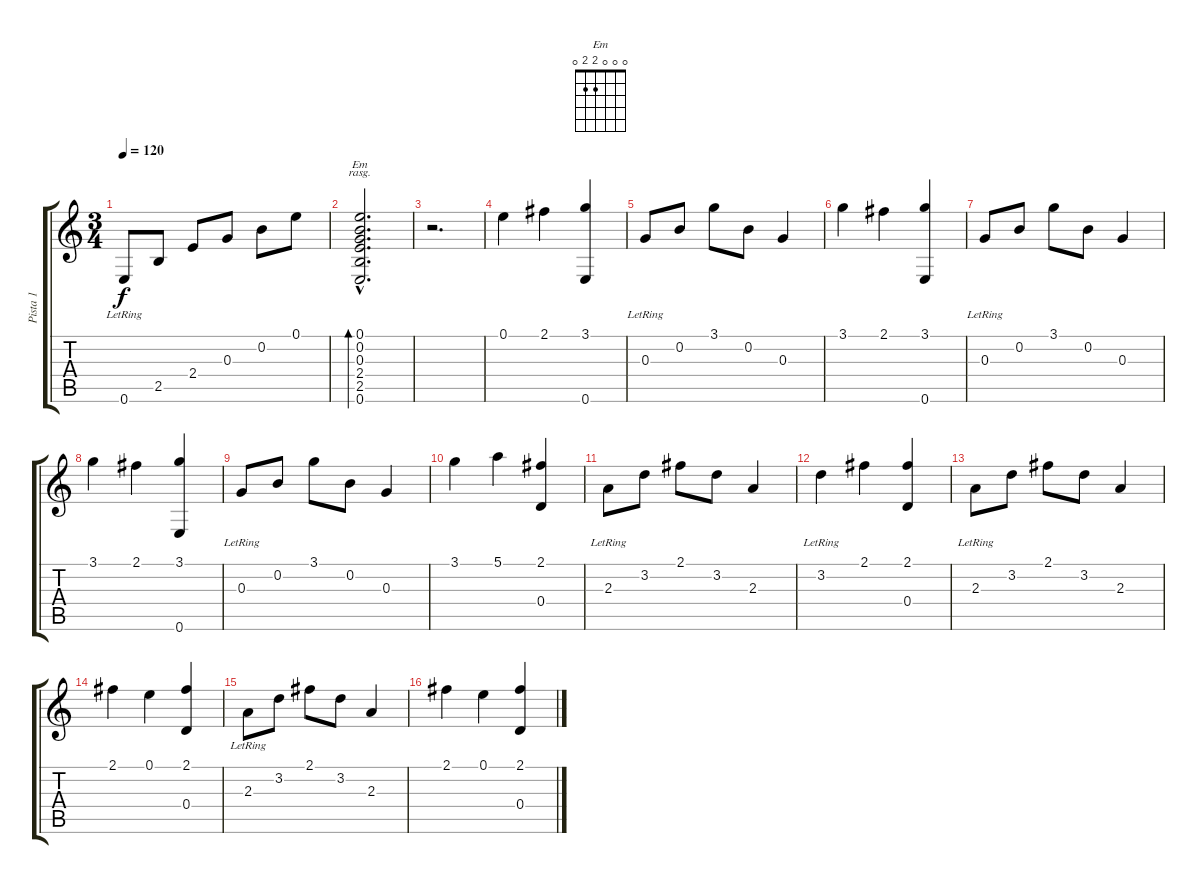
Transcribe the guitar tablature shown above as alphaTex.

\track ("Pista 1" "Pista 1") {instrument acousticguitarnylon}
\staff {score tabs}
\tuning (E4 B3 G3 D3 A2 E2) {hide}
\chord ("Em" 0 0 0 2 2 0)
\ts (3 4)
\tempo 120
\clef g2
\ks c
0.6{lr}.8{dy f instrument acousticguitarnylon} 2.5.8 2.4.8 0.3.8 0.2.8 0.1.8 |
(0.1{hac} 0.2{hac} 0.3{hac} 2.4{hac} 2.5{hac} 0.6{hac}).2{d bd 480 ch "Em" rasg ii} |
r.2{d} |
0.1.4 2.1.4 (3.1 0.6).4 |
0.3{lr}.8 0.2.8 3.1.8 0.2.8 0.3.4 |
3.1.4 2.1.4 (3.1 0.6).4 |
0.3{lr}.8 0.2.8 3.1.8 0.2.8 0.3.4 |
3.1.4 2.1.4 (3.1 0.6).4 |
0.3{lr}.8 0.2.8 3.1.8 0.2.8 0.3.4 |
3.1.4 5.1.4 (2.1 0.4).4 |
2.3{lr}.8 3.2.8 2.1.8 3.2.8 2.3.4 |
3.2{lr}.4 2.1.4 (2.1 0.4).4 |
2.3{lr}.8 3.2.8 2.1.8 3.2.8 2.3.4 |
2.1.4 0.1.4 (2.1 0.4).4 |
2.3{lr}.8 3.2.8 2.1.8 3.2.8 2.3.4 |
2.1.4 0.1.4 (2.1 0.4).4
